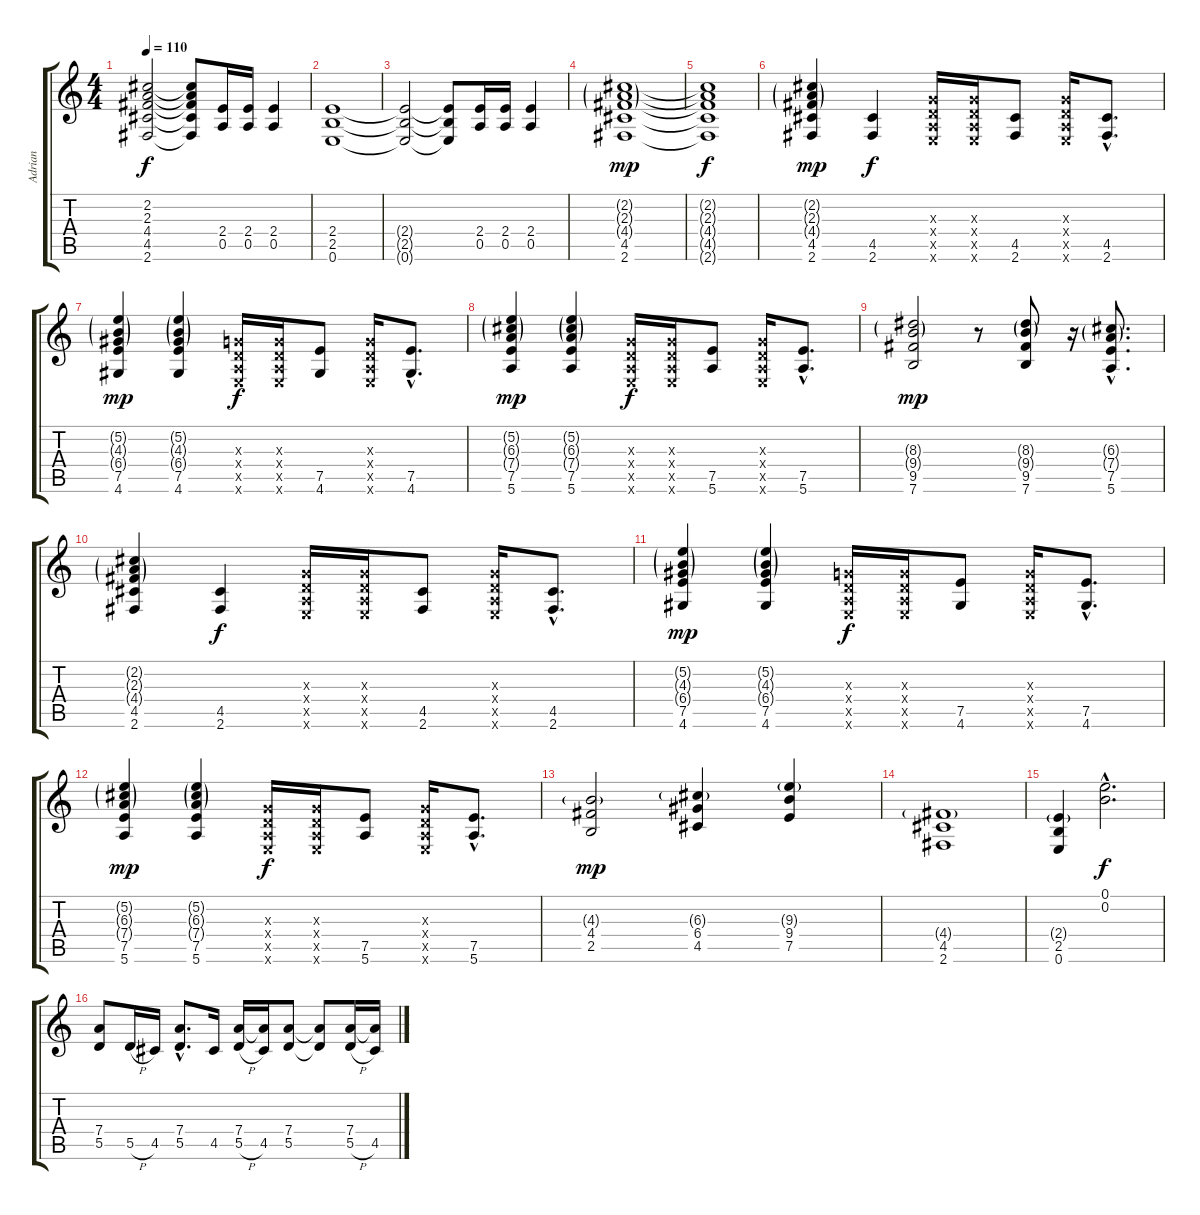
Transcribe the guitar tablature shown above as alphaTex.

\track ("Adrian" "Adrian") {instrument overdrivenguitar}
\staff {score tabs}
\tuning (E4 B3 G3 D3 A2 E2) {hide}
\ts (4 4)
\tempo 110
\clef g2
\ks c
(2.2{t} 2.3{t} 4.4{t} 4.5{t} 2.6{t}).2{dy f} (2.2{t} 2.3{t} 4.4{t} 4.5{t} 2.6{t}).8 (2.4 0.5).16 (2.4 0.5).16 (2.4 0.5).4 |
(2.4 2.5 0.6).1 |
(2.4{t} 2.5{t} 0.6{t}).2 (2.4{t} 2.5{t} 0.6{t}).8 (2.4 0.5).16 (2.4 0.5).16 (2.4 0.5).4 |
(2.2{g} 2.3{g} 4.4{g} 4.5 2.6).1{dy mp} |
(2.2{t} 2.3{t} 4.4{t} 4.5{t} 2.6{t}).1{dy f} |
(2.2{g} 2.3{g} 4.4{g} 4.5 2.6).4{dy mp} (4.5 2.6).4{dy f} (0.3{x} 0.4{x} 0.5{x} 0.6{x}).16 (0.3{x} 0.4{x} 0.5{x} 0.6{x}).16 (4.5 2.6).8 (0.3{x} 0.4{x} 0.5{x} 0.6{x}).16 (4.5{hac} 2.6{hac}).8{d} |
(5.2{g} 4.3{g} 6.4{g} 7.5 4.6).4{dy mp} (5.2{g} 4.3{g} 6.4{g} 7.5 4.6).4 (0.3{x} 0.4{x} 0.5{x} 0.6{x}).16{dy f} (0.3{x} 0.4{x} 0.5{x} 0.6{x}).16 (7.5 4.6).8 (0.3{x} 0.4{x} 0.5{x} 0.6{x}).16 (7.5{hac} 4.6{hac}).8{d} |
(5.2{g} 6.3{g} 7.4{g} 7.5 5.6).4{dy mp} (5.2{g} 6.3{g} 7.4{g} 7.5 5.6).4 (0.3{x} 0.4{x} 0.5{x} 0.6{x}).16{dy f} (0.3{x} 0.4{x} 0.5{x} 0.6{x}).16 (7.5 5.6).8 (0.3{x} 0.4{x} 0.5{x} 0.6{x}).16 (7.5{hac} 5.6{hac}).8{d} |
(8.3{g} 9.4{g} 9.5 7.6).2{dy mp} r.8 (8.3{g} 9.4{g} 9.5 7.6).8 r.16 (6.3{g hac} 7.4{g hac} 7.5{hac} 5.6{hac}).8{d} |
(2.2{g} 2.3{g} 4.4{g} 4.5 2.6).4 (4.5 2.6).4{dy f} (0.3{x} 0.4{x} 0.5{x} 0.6{x}).16 (0.3{x} 0.4{x} 0.5{x} 0.6{x}).16 (4.5 2.6).8 (0.3{x} 0.4{x} 0.5{x} 0.6{x}).16 (4.5{hac} 2.6{hac}).8{d} |
(5.2{g} 4.3{g} 6.4{g} 7.5 4.6).4{dy mp} (5.2{g} 4.3{g} 6.4{g} 7.5 4.6).4 (0.3{x} 0.4{x} 0.5{x} 0.6{x}).16{dy f} (0.3{x} 0.4{x} 0.5{x} 0.6{x}).16 (7.5 4.6).8 (0.3{x} 0.4{x} 0.5{x} 0.6{x}).16 (7.5{hac} 4.6{hac}).8{d} |
(5.2{g} 6.3{g} 7.4{g} 7.5 5.6).4{dy mp} (5.2{g} 6.3{g} 7.4{g} 7.5 5.6).4 (0.3{x} 0.4{x} 0.5{x} 0.6{x}).16{dy f} (0.3{x} 0.4{x} 0.5{x} 0.6{x}).16 (7.5 5.6).8 (0.3{x} 0.4{x} 0.5{x} 0.6{x}).16 (7.5{hac} 5.6{hac}).8{d} |
(4.3{g} 4.4 2.5).2{dy mp} (6.3{g} 6.4 4.5).4 (9.3{g} 9.4 7.5).4 |
(4.4{g} 4.5 2.6).1 |
(2.4{g} 2.5 0.6).4 (0.1{hac} 0.2{hac}).2{d dy f} |
(7.4 5.5).8 5.5{h}.16 4.5.16 (7.4{hac} 5.5{hac}).8{d} 4.5.16 (7.4 5.5{h}).16 (7.4{t} 4.5).16 (7.4 5.5).8 (7.4{t} 5.5{t}).8 (7.4 5.5{h}).16 (7.4{t} 4.5).16
